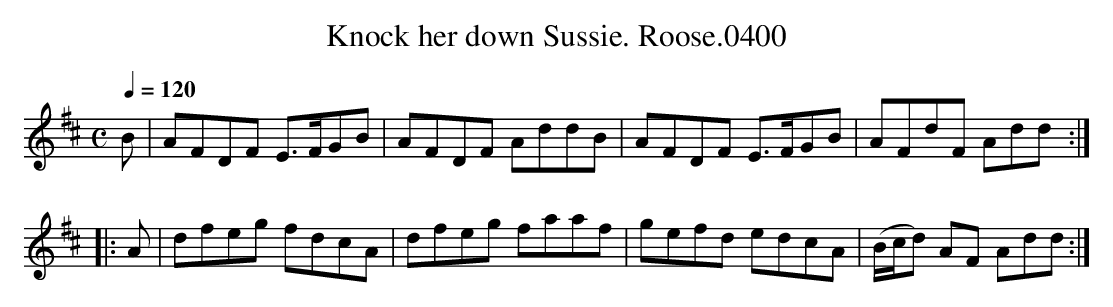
X:1
T:Knock her down Sussie. Roose.0400
M:C
L:1/8
Q:1/4=120
K:D
B|AFDF E>FGB|AFDF AddB|AFDF E>FGB|AFdF Add:|
|:A|dfeg fdcA|dfeg faaf|gefd edcA|(B/c/d) AF Add:|
